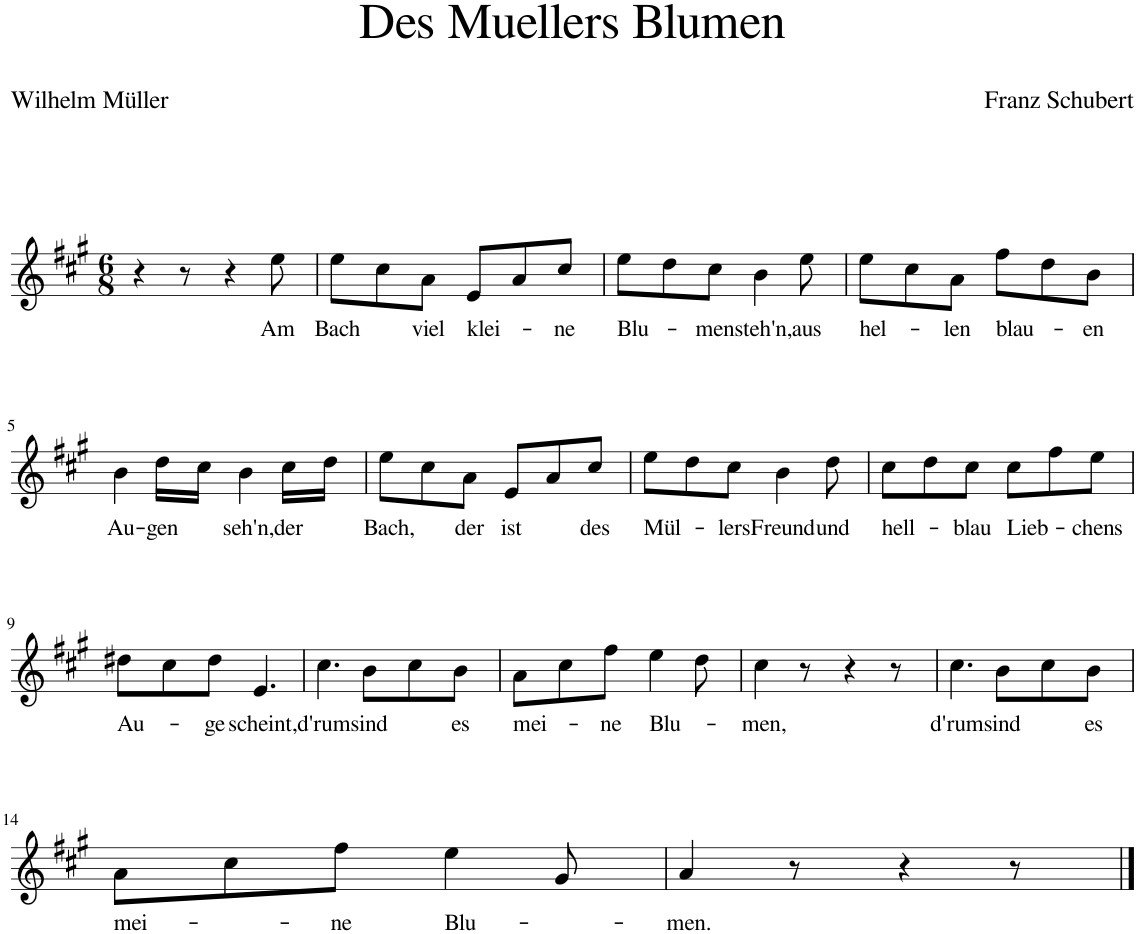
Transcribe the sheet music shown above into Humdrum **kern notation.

**kern	**text
*part1	*part1
*staff1	*staff1
*I"Piano	*
*I'Pno	*
*clefG2	*
*k[f#c#g#]	*
*M6/8	*
=1	=1
4r	.
8r	.
4r	.
!	!LO:LY:b
8ee\	Am
=2	=2
!	!LO:LY:b
8ee\L	Bach
8cc#\	.
!	!LO:LY:b
8a\J	viel
!	!LO:LY:b
8e/L	klei-
8a/	.
!	!LO:LY:b
8cc#/J	-ne
=3	=3
!	!LO:LY:b
8ee\L	Blu-
8dd\	.
!	!LO:LY:b
8cc#\J	-men
!	!LO:LY:b
4b\	steh'n,
!	!LO:LY:b
8ee\	aus
=4	=4
!	!LO:LY:b
8ee\L	hel-
8cc#\	.
!	!LO:LY:b
8a\J	-len
!	!LO:LY:b
8ff#\L	blau-
8dd\	.
!	!LO:LY:b
8b\J	-en
!!LO:LB:g=z
=5	=5
!	!LO:LY:b
4b\	Au-
!	!LO:LY:b
16dd\LL	-gen
16cc#\JJ	.
!	!LO:LY:b
4b\	seh'n,
!	!LO:LY:b
16cc#\LL	der
16dd\JJ	.
=6	=6
!	!LO:LY:b
8ee\L	Bach,
8cc#\	.
!	!LO:LY:b
8a\J	der
!	!LO:LY:b
8e/L	ist
8a/	.
!	!LO:LY:b
8cc#/J	des
=7	=7
!	!LO:LY:b
8ee\L	Mül-
8dd\	.
!	!LO:LY:b
8cc#\J	-lers
!	!LO:LY:b
4b\	Freund
!	!LO:LY:b
8dd\	und
=8	=8
!	!LO:LY:b
8cc#\L	hell-
8dd\	.
!	!LO:LY:b
8cc#\J	-blau
!	!LO:LY:b
8cc#\L	Lieb-
8ff#\	.
!	!LO:LY:b
8ee\J	-chens
!!LO:LB:g=z
=9	=9
!	!LO:LY:b
8dd#X\L	Au-
8cc#\	.
!	!LO:LY:b
8dd#\J	-ge
!	!LO:LY:b
4.e/	scheint,
=10	=10
!	!LO:LY:b
4.cc#\	d'rum
!	!LO:LY:b
8b\L	sind
8cc#\	.
!	!LO:LY:b
8b\J	es
=11	=11
!	!LO:LY:b
8a\L	mei-
8cc#\	.
!	!LO:LY:b
8ff#\J	-ne
!	!LO:LY:b
4ee\	Blu-
8dd\	.
=12	=12
!	!LO:LY:b
4cc#\	-men,
8r	.
4r	.
8r	.
=13	=13
!	!LO:LY:b
4.cc#\	d'rum
!	!LO:LY:b
8b\L	sind
8cc#\	.
!	!LO:LY:b
8b\J	es
!!LO:LB:g=z
=14	=14
!	!LO:LY:b
8a\L	mei-
8cc#\	.
!	!LO:LY:b
8ff#\J	-ne
!	!LO:LY:b
4ee\	Blu-
8g#/	.
=15	=15
!	!LO:LY:b
4a/	-men.
8r	.
4r	.
8r	.
==	==
*-	*-
